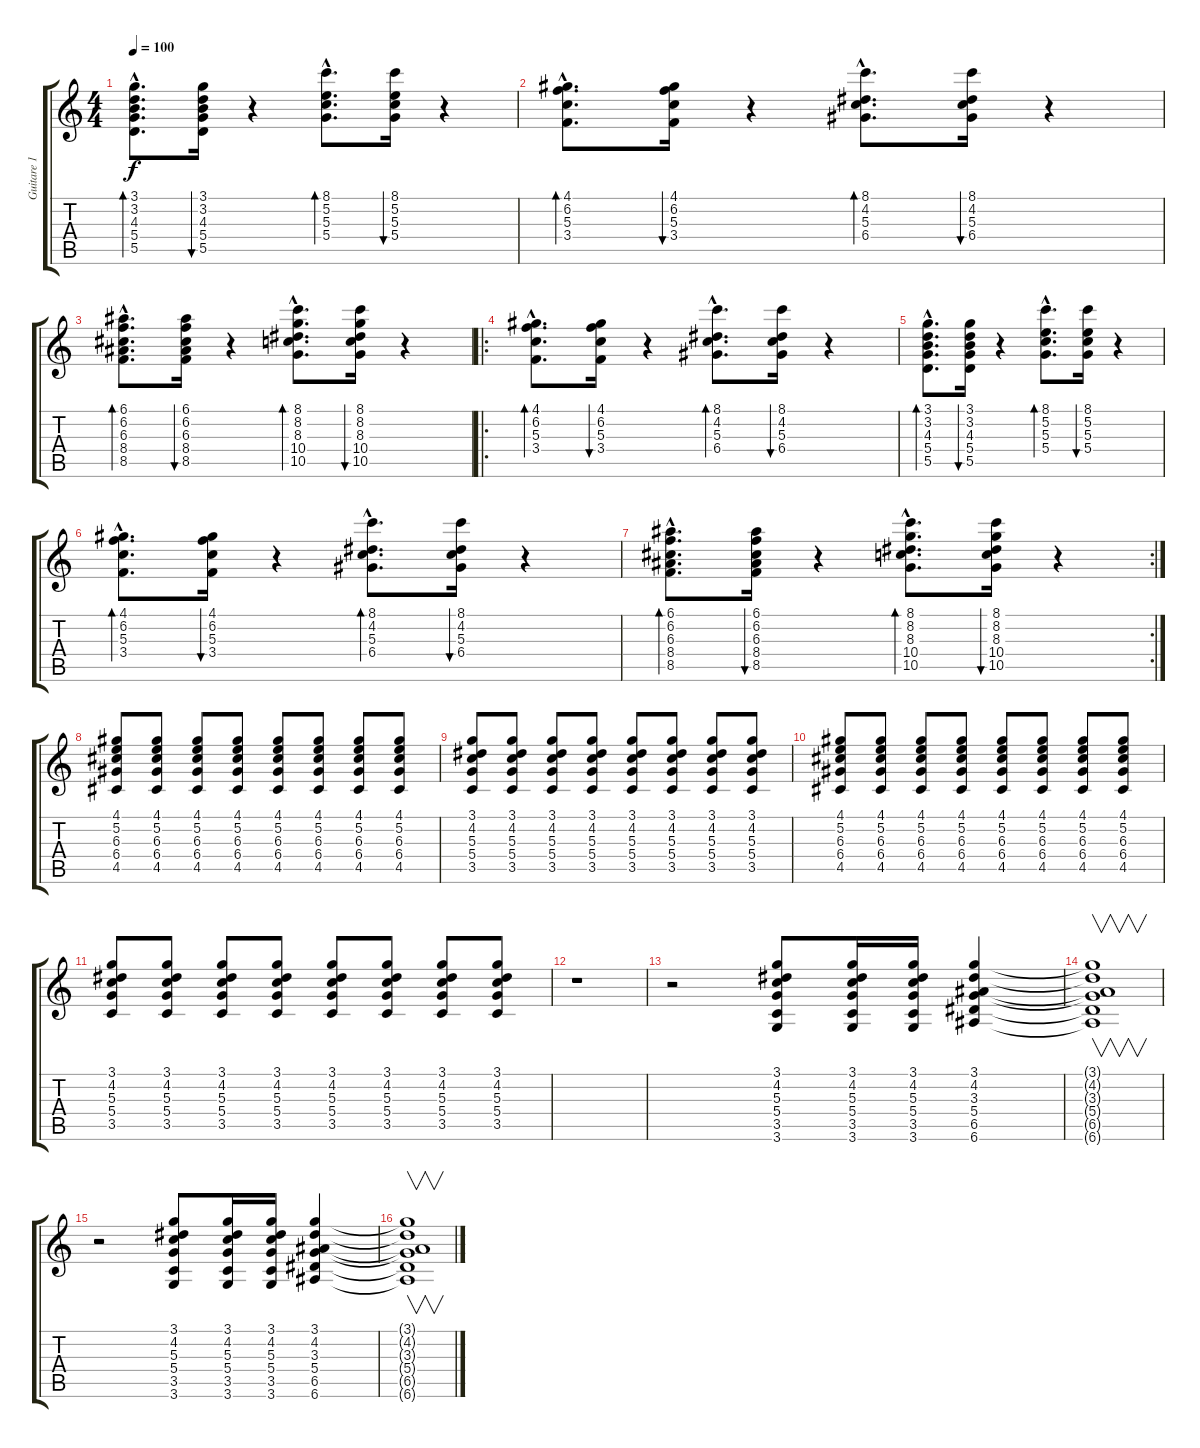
\track ("Guitare 1" "Guitare 1") {instrument electricguitarclean}
\staff {score tabs}
\tuning (E4 B3 G3 D3 A2 E2) {hide}
\ts (4 4)
\tempo 100
\clef g2
\ks c
(3.1{hac} 3.2{hac} 4.3{hac} 5.4{hac} 5.5{hac}).8{d bd 60 dy f} (3.1 3.2 4.3 5.4 5.5).16{bu 60} r.4 (8.1{hac} 5.2{hac} 5.3{hac} 5.4{hac}).8{d bd 60} (8.1 5.2 5.3 5.4).16{bu 60} r.4 |
(4.1{hac} 6.2{hac} 5.3{hac} 3.4{hac}).8{d bd 60} (4.1 6.2 5.3 3.4).16{bu 60} r.4 (8.1{hac} 4.2{hac} 5.3{hac} 6.4{hac}).8{d bd 60} (8.1 4.2 5.3 6.4).16{bu 60} r.4 |
(6.1{hac} 6.2{hac} 6.3{hac} 8.4{hac} 8.5{hac}).8{d bd 60} (6.1 6.2 6.3 8.4 8.5).16{bu 60} r.4 (8.1{hac} 8.2{hac} 8.3{hac} 10.4{hac} 10.5{hac}).8{d bd 60} (8.1 8.2 8.3 10.4 10.5).16{bu 60} r.4 |
\ro
(4.1{hac} 6.2{hac} 5.3{hac} 3.4{hac}).8{d bd 60} (4.1 6.2 5.3 3.4).16{bu 60} r.4 (8.1{hac} 4.2{hac} 5.3{hac} 6.4{hac}).8{d bd 60} (8.1 4.2 5.3 6.4).16{bu 60} r.4 |
(3.1{hac} 3.2{hac} 4.3{hac} 5.4{hac} 5.5{hac}).8{d bd 60} (3.1 3.2 4.3 5.4 5.5).16{bu 60} r.4 (8.1{hac} 5.2{hac} 5.3{hac} 5.4{hac}).8{d bd 60} (8.1 5.2 5.3 5.4).16{bu 60} r.4 |
(4.1{hac} 6.2{hac} 5.3{hac} 3.4{hac}).8{d bd 60} (4.1 6.2 5.3 3.4).16{bu 60} r.4 (8.1{hac} 4.2{hac} 5.3{hac} 6.4{hac}).8{d bd 60} (8.1 4.2 5.3 6.4).16{bu 60} r.4 |
\rc 2
(6.1{hac} 6.2{hac} 6.3{hac} 8.4{hac} 8.5{hac}).8{d bd 60} (6.1 6.2 6.3 8.4 8.5).16{bu 60} r.4 (8.1{hac} 8.2{hac} 8.3{hac} 10.4{hac} 10.5{hac}).8{d bd 60} (8.1 8.2 8.3 10.4 10.5).16{bu 60} r.4 |
(4.1 5.2 6.3 6.4 4.5).8 (4.1 5.2 6.3 6.4 4.5).8 (4.1 5.2 6.3 6.4 4.5).8 (4.1 5.2 6.3 6.4 4.5).8 (4.1 5.2 6.3 6.4 4.5).8 (4.1 5.2 6.3 6.4 4.5).8 (4.1 5.2 6.3 6.4 4.5).8 (4.1 5.2 6.3 6.4 4.5).8 |
(3.1 4.2 5.3 5.4 3.5).8 (3.1 4.2 5.3 5.4 3.5).8 (3.1 4.2 5.3 5.4 3.5).8 (3.1 4.2 5.3 5.4 3.5).8 (3.1 4.2 5.3 5.4 3.5).8 (3.1 4.2 5.3 5.4 3.5).8 (3.1 4.2 5.3 5.4 3.5).8 (3.1 4.2 5.3 5.4 3.5).8 |
(4.1 5.2 6.3 6.4 4.5).8 (4.1 5.2 6.3 6.4 4.5).8 (4.1 5.2 6.3 6.4 4.5).8 (4.1 5.2 6.3 6.4 4.5).8 (4.1 5.2 6.3 6.4 4.5).8 (4.1 5.2 6.3 6.4 4.5).8 (4.1 5.2 6.3 6.4 4.5).8 (4.1 5.2 6.3 6.4 4.5).8 |
(3.1 4.2 5.3 5.4 3.5).8 (3.1 4.2 5.3 5.4 3.5).8 (3.1 4.2 5.3 5.4 3.5).8 (3.1 4.2 5.3 5.4 3.5).8 (3.1 4.2 5.3 5.4 3.5).8 (3.1 4.2 5.3 5.4 3.5).8 (3.1 4.2 5.3 5.4 3.5).8 (3.1 4.2 5.3 5.4 3.5).8 |
r.1 |
r.2 (3.1 4.2 5.3 5.4 3.5 3.6).8 (3.1 4.2 5.3 5.4 3.5 3.6).16 (3.1 4.2 5.3 5.4 3.5 3.6).16 (3.1 4.2 3.3 5.4 6.5 6.6).4 |
(3.1{t} 4.2{t} 3.3{t} 5.4{t} 6.5{t} 6.6{t}).1{v} |
r.2 (3.1 4.2 5.3 5.4 3.5 3.6).8 (3.1 4.2 5.3 5.4 3.5 3.6).16 (3.1 4.2 5.3 5.4 3.5 3.6).16 (3.1 4.2 3.3 5.4 6.5 6.6).4 |
(3.1{t} 4.2{t} 3.3{t} 5.4{t} 6.5{t} 6.6{t}).1{v}
